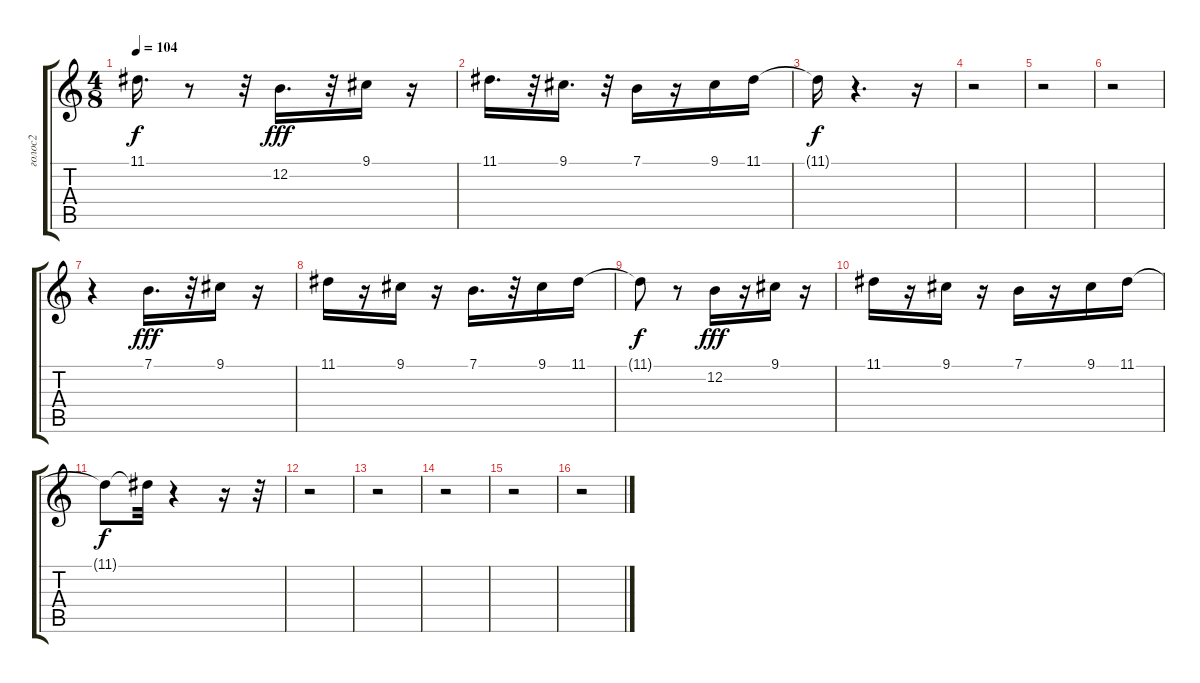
\track ("голос2" "голос2") {instrument synthvoice}
\staff {score tabs}
\tuning (E4 B3 G3 D3 A2 E2) {hide}
\ts (4 8)
\tempo 104
\clef g2
\ks c
11.1{t}.16{d dy f} r.8 r.32 12.2.16{d dy fff} r.32 9.1.16 r.16 |
11.1.16{d} r.32 9.1.16{d} r.32 7.1.16 r.16 9.1.16 11.1.16 |
11.1{t}.16{dy f} r.4{d} r.16 |
r.2 |
r.2 |
r.2 |
r.4 7.1.16{d dy fff} r.32 9.1.16 r.16 |
11.1.16 r.16 9.1.16 r.16 7.1.16{d} r.32 9.1.16 11.1.16 |
11.1{t}.8{dy f} r.8 12.2.16{dy fff} r.16 9.1.16 r.16 |
11.1.16 r.16 9.1.16 r.16 7.1.16 r.16 9.1.16 11.1.16 |
11.1{t}.8{dy f} 11.1{t}.32 r.4 r.16 r.32 |
r.2 |
r.2 |
r.2 |
r.2 |
r.2
